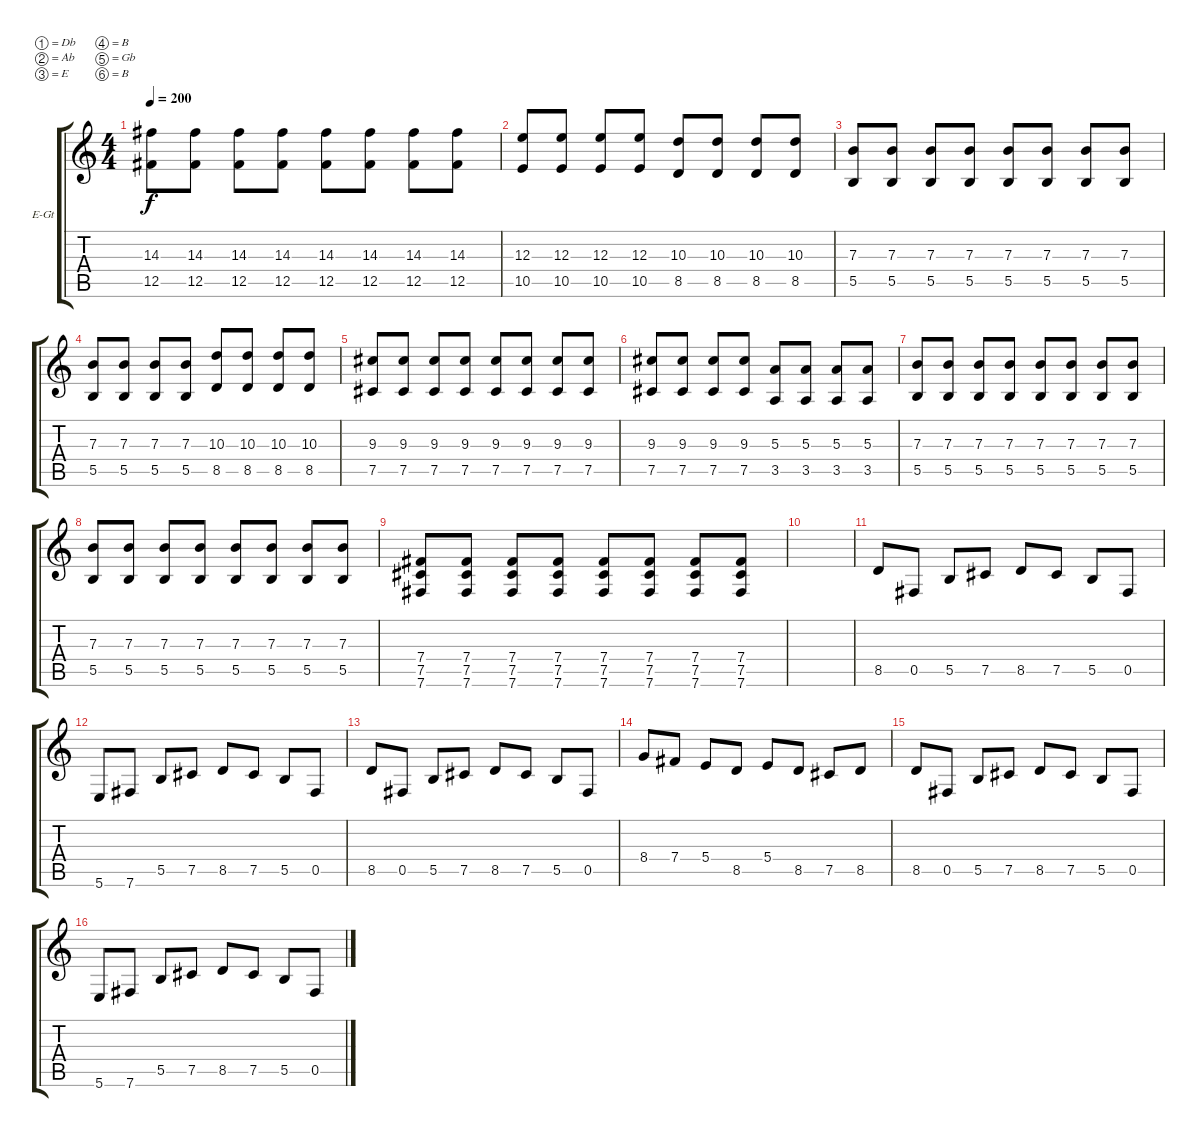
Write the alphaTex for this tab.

\defaultSystemsLayout 4
\bracketExtendMode groupsimilarinstruments
\firstSystemTrackNameOrientation horizontal
\otherSystemsTrackNameOrientation horizontal
\track ("Electric Guitar" "E-Gt") {instrument distortionguitar}
\staff {score tabs}
\tuning (Db4 Ab3 E3 B2 Gb2 B1)
\ts (4 4)
\tempo 200
\clef g2
\ks c
(12.5 14.3).8{dy f} (12.5 14.3).8 (12.5 14.3).8 (12.5 14.3).8 (12.5 14.3).8 (12.5 14.3).8 (12.5 14.3).8 (12.5 14.3).8 |
(10.5 12.3).8 (10.5 12.3).8 (10.5 12.3).8 (10.5 12.3).8 (8.5 10.3).8 (8.5 10.3).8 (8.5 10.3).8 (8.5 10.3).8 |
(7.3 5.5).8 (7.3 5.5).8 (7.3 5.5).8 (7.3 5.5).8 (7.3 5.5).8 (7.3 5.5).8 (7.3 5.5).8 (7.3 5.5).8 |
(7.3 5.5).8 (7.3 5.5).8 (7.3 5.5).8 (7.3 5.5).8 (8.5 10.3).8 (8.5 10.3).8 (8.5 10.3).8 (8.5 10.3).8 |
(7.5 9.3).8 (7.5 9.3).8 (7.5 9.3).8 (7.5 9.3).8 (7.5 9.3).8 (7.5 9.3).8 (7.5 9.3).8 (7.5 9.3).8 |
(7.5 9.3).8 (7.5 9.3).8 (7.5 9.3).8 (7.5 9.3).8 (3.5 5.3).8 (3.5 5.3).8 (3.5 5.3).8 (3.5 5.3).8 |
(7.3 5.5).8 (7.3 5.5).8 (7.3 5.5).8 (7.3 5.5).8 (7.3 5.5).8 (7.3 5.5).8 (7.3 5.5).8 (7.3 5.5).8 |
(7.3 5.5).8 (7.3 5.5).8 (7.3 5.5).8 (7.3 5.5).8 (7.3 5.5).8 (7.3 5.5).8 (7.3 5.5).8 (7.3 5.5).8 |
(7.6 7.5 7.4).8 (7.6 7.5 7.4).8 (7.6 7.5 7.4).8 (7.6 7.5 7.4).8 (7.6 7.5 7.4).8 (7.6 7.5 7.4).8 (7.6 7.5 7.4).8 (7.6 7.5 7.4).8 |
|
8.5.8 0.5.8 5.5.8 7.5.8 8.5.8 7.5.8 5.5.8 0.5.8 |
5.6.8 7.6.8 5.5.8 7.5.8 8.5.8 7.5.8 5.5.8 0.5.8 |
8.5.8 0.5.8 5.5.8 7.5.8 8.5.8 7.5.8 5.5.8 0.5.8 |
8.4.8 7.4.8 5.4.8 8.5.8 5.4.8 8.5.8 7.5.8 8.5.8 |
8.5.8 0.5.8 5.5.8 7.5.8 8.5.8 7.5.8 5.5.8 0.5.8 |
5.6.8 7.6.8 5.5.8 7.5.8 8.5.8 7.5.8 5.5.8 0.5.8
